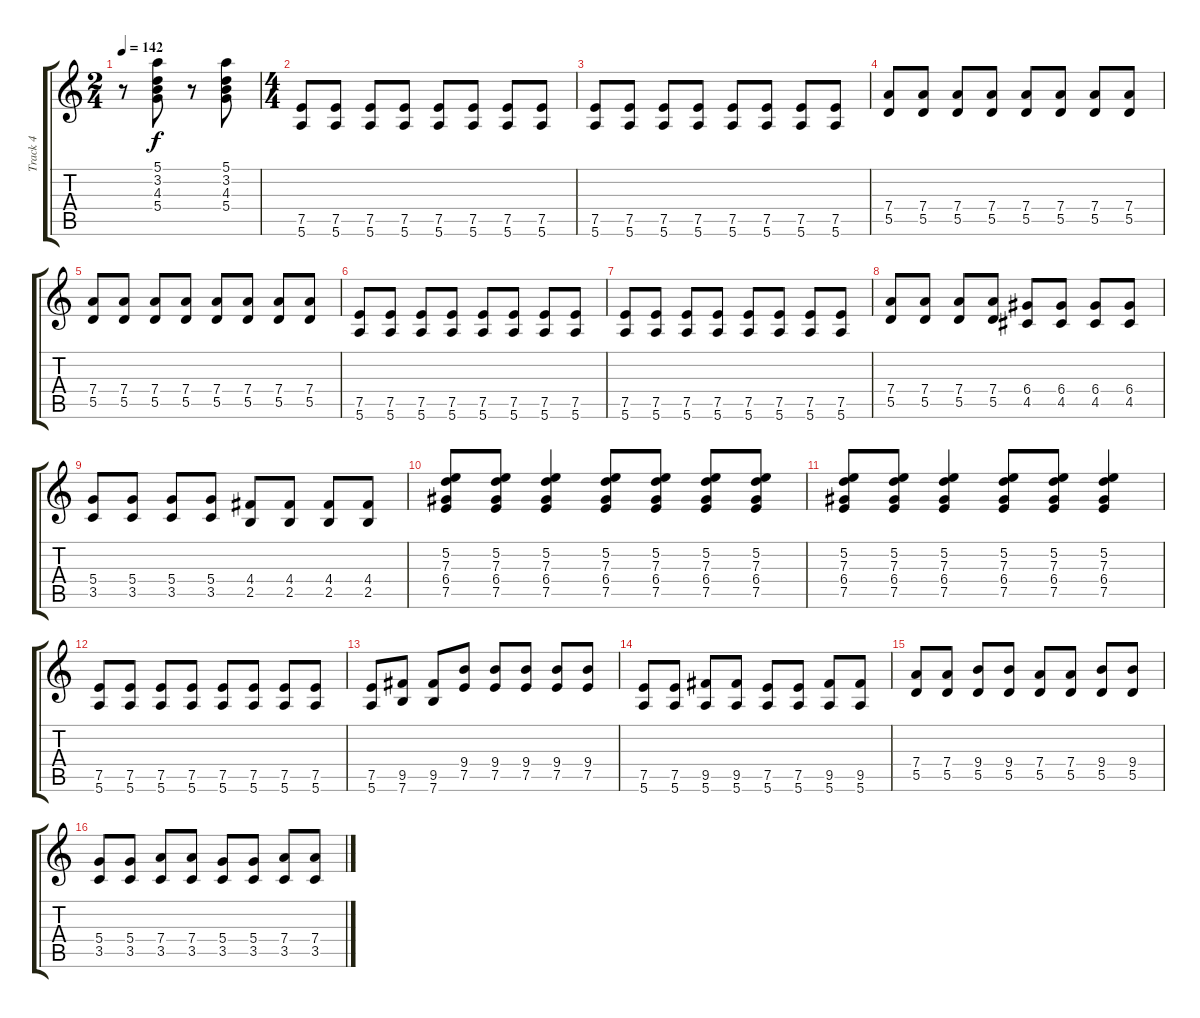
\track ("Track 4" "Track 4") {instrument electricguitarclean}
\staff {score tabs}
\tuning (E4 B3 G3 D3 A2 E2) {hide}
\ts (2 4)
\tempo 142
\clef g2
\ks c
r.8{dy f} (5.1 3.2 4.3 5.4).8 r.8 (5.1 3.2 4.3 5.4).8 |
\ts (4 4)
(7.5 5.6).8 (7.5 5.6).8 (7.5 5.6).8 (7.5 5.6).8 (7.5 5.6).8 (7.5 5.6).8 (7.5 5.6).8 (7.5 5.6).8 |
(7.5 5.6).8 (7.5 5.6).8 (7.5 5.6).8 (7.5 5.6).8 (7.5 5.6).8 (7.5 5.6).8 (7.5 5.6).8 (7.5 5.6).8 |
(7.4 5.5).8 (7.4 5.5).8 (7.4 5.5).8 (7.4 5.5).8 (7.4 5.5).8 (7.4 5.5).8 (7.4 5.5).8 (7.4 5.5).8 |
(7.4 5.5).8 (7.4 5.5).8 (7.4 5.5).8 (7.4 5.5).8 (7.4 5.5).8 (7.4 5.5).8 (7.4 5.5).8 (7.4 5.5).8 |
(7.5 5.6).8 (7.5 5.6).8 (7.5 5.6).8 (7.5 5.6).8 (7.5 5.6).8 (7.5 5.6).8 (7.5 5.6).8 (7.5 5.6).8 |
(7.5 5.6).8 (7.5 5.6).8 (7.5 5.6).8 (7.5 5.6).8 (7.5 5.6).8 (7.5 5.6).8 (7.5 5.6).8 (7.5 5.6).8 |
(7.4 5.5).8 (7.4 5.5).8 (7.4 5.5).8 (7.4 5.5).8 (6.4 4.5).8 (6.4 4.5).8 (6.4 4.5).8 (6.4 4.5).8 |
(5.4 3.5).8 (5.4 3.5).8 (5.4 3.5).8 (5.4 3.5).8 (4.4 2.5).8 (4.4 2.5).8 (4.4 2.5).8 (4.4 2.5).8 |
(5.2 7.3 6.4 7.5).8 (5.2 7.3 6.4 7.5).8 (5.2 7.3 6.4 7.5).4 (5.2 7.3 6.4 7.5).8 (5.2 7.3 6.4 7.5).8 (5.2 7.3 6.4 7.5).8 (5.2 7.3 6.4 7.5).8 |
(5.2 7.3 6.4 7.5).8 (5.2 7.3 6.4 7.5).8 (5.2 7.3 6.4 7.5).4 (5.2 7.3 6.4 7.5).8 (5.2 7.3 6.4 7.5).8 (5.2 7.3 6.4 7.5).4 |
(7.5 5.6).8 (7.5 5.6).8 (7.5 5.6).8 (7.5 5.6).8 (7.5 5.6).8 (7.5 5.6).8 (7.5 5.6).8 (7.5 5.6).8 |
(7.5 5.6).8 (9.5 7.6).8 (9.5 7.6).8 (9.4 7.5).8 (9.4 7.5).8 (9.4 7.5).8 (9.4 7.5).8 (9.4 7.5).8 |
(7.5 5.6).8 (7.5 5.6).8 (9.5 5.6).8 (9.5 5.6).8 (7.5 5.6).8 (7.5 5.6).8 (9.5 5.6).8 (9.5 5.6).8 |
(7.4 5.5).8 (7.4 5.5).8 (9.4 5.5).8 (9.4 5.5).8 (7.4 5.5).8 (7.4 5.5).8 (9.4 5.5).8 (9.4 5.5).8 |
(5.4 3.5).8 (5.4 3.5).8 (7.4 3.5).8 (7.4 3.5).8 (5.4 3.5).8 (5.4 3.5).8 (7.4 3.5).8 (7.4 3.5).8
